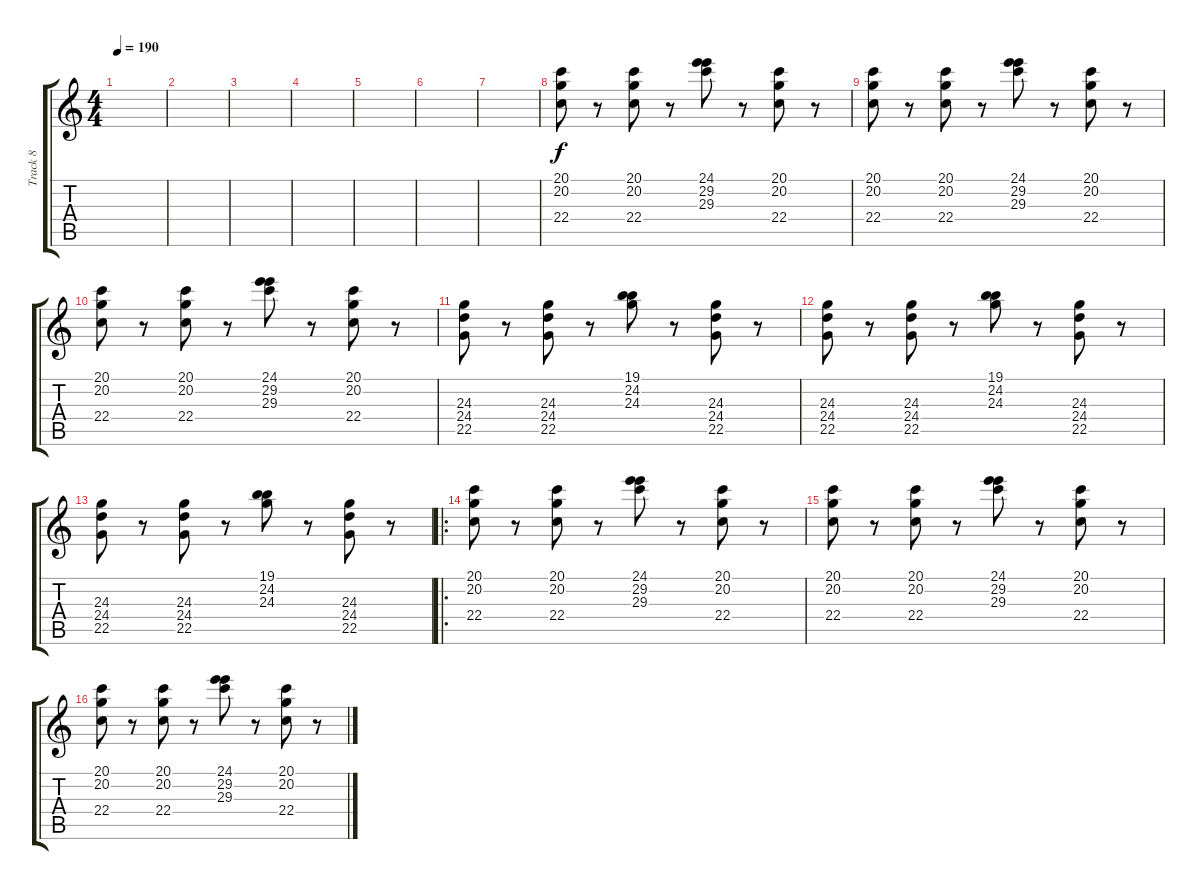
\track ("Track 8" "Track 8") {instrument tremolostrings}
\staff {score tabs}
\tuning (E4 B3 G3 D3 A2 E2) {hide}
\ts (4 4)
\tempo 190
\clef g2
\ks c
|
|
|
|
|
|
|
(20.1 20.2 22.4).8 r.8 (20.1 20.2 22.4).8 r.8 (24.1 29.2 29.3).8 r.8 (20.1 20.2 22.4).8 r.8 |
(20.1 20.2 22.4).8 r.8 (20.1 20.2 22.4).8 r.8 (24.1 29.2 29.3).8 r.8 (20.1 20.2 22.4).8 r.8 |
(20.1 20.2 22.4).8 r.8 (20.1 20.2 22.4).8 r.8 (24.1 29.2 29.3).8 r.8 (20.1 20.2 22.4).8 r.8 |
(24.3 24.4 22.5).8 r.8 (24.3 24.4 22.5).8 r.8 (19.1 24.2 24.3).8 r.8 (24.3 24.4 22.5).8 r.8 |
(24.3 24.4 22.5).8 r.8 (24.3 24.4 22.5).8 r.8 (19.1 24.2 24.3).8 r.8 (24.3 24.4 22.5).8 r.8 |
(24.3 24.4 22.5).8 r.8 (24.3 24.4 22.5).8 r.8 (19.1 24.2 24.3).8 r.8 (24.3 24.4 22.5).8 r.8 |
\ro
(20.1 20.2 22.4).8 r.8 (20.1 20.2 22.4).8 r.8 (24.1 29.2 29.3).8 r.8 (20.1 20.2 22.4).8 r.8 |
(20.1 20.2 22.4).8 r.8 (20.1 20.2 22.4).8 r.8 (24.1 29.2 29.3).8 r.8 (20.1 20.2 22.4).8 r.8 |
(20.1 20.2 22.4).8 r.8 (20.1 20.2 22.4).8 r.8 (24.1 29.2 29.3).8 r.8 (20.1 20.2 22.4).8 r.8
